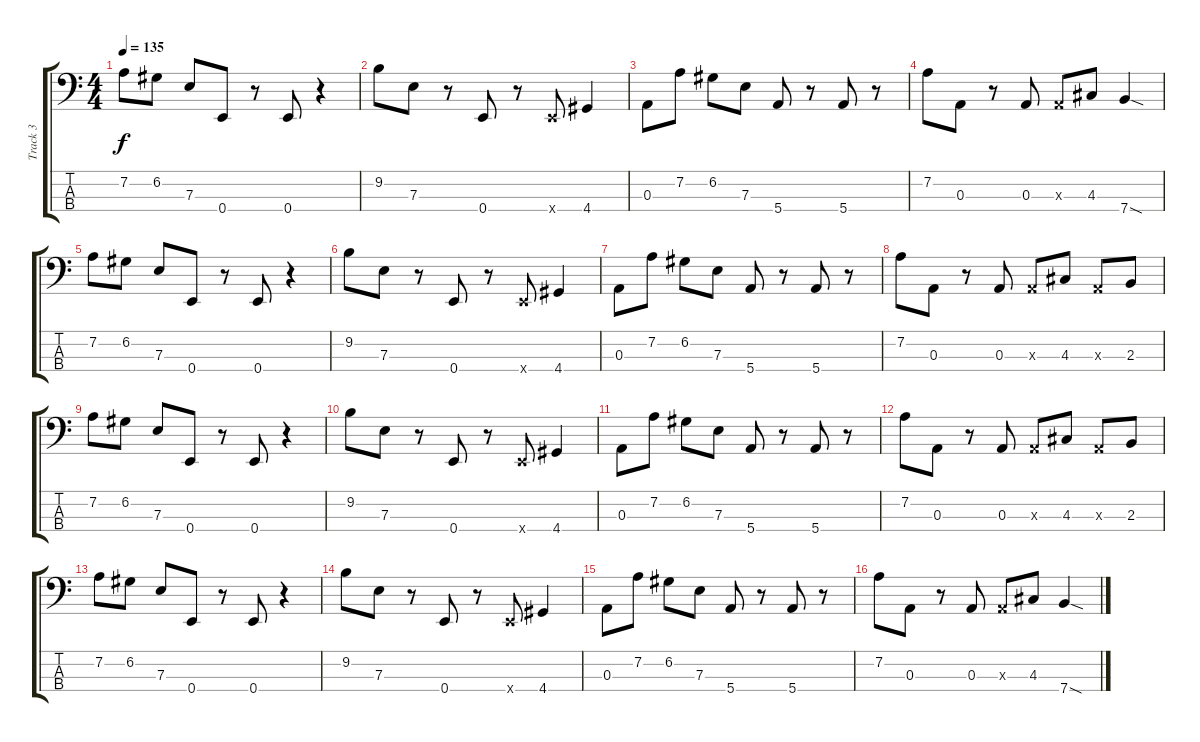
\track ("Track 3" "Track 3") {instrument electricbassfinger}
\staff {score tabs}
\tuning (G2 D2 A1 E1) {hide}
\ts (4 4)
\tempo 135
\clef f4
\ks c
7.2.8{dy f} 6.2.8 7.3.8 0.4.8 r.8 0.4.8 r.4 |
9.2.8 7.3.8 r.8 0.4.8 r.8 0.4{x}.8 4.4.4 |
0.3.8 7.2.8 6.2.8 7.3.8 5.4.8 r.8 5.4.8 r.8 |
7.2.8 0.3.8 r.8 0.3.8 0.3{x}.8 4.3.8 7.4{sod}.4 |
7.2.8 6.2.8 7.3.8 0.4.8 r.8 0.4.8 r.4 |
9.2.8 7.3.8 r.8 0.4.8 r.8 0.4{x}.8 4.4.4 |
0.3.8 7.2.8 6.2.8 7.3.8 5.4.8 r.8 5.4.8 r.8 |
7.2.8 0.3.8 r.8 0.3.8 0.3{x}.8 4.3.8 0.3{x}.8 2.3.8 |
7.2.8 6.2.8 7.3.8 0.4.8 r.8 0.4.8 r.4 |
9.2.8 7.3.8 r.8 0.4.8 r.8 0.4{x}.8 4.4.4 |
0.3.8 7.2.8 6.2.8 7.3.8 5.4.8 r.8 5.4.8 r.8 |
7.2.8 0.3.8 r.8 0.3.8 0.3{x}.8 4.3.8 0.3{x}.8 2.3.8 |
7.2.8 6.2.8 7.3.8 0.4.8 r.8 0.4.8 r.4 |
9.2.8 7.3.8 r.8 0.4.8 r.8 0.4{x}.8 4.4.4 |
0.3.8 7.2.8 6.2.8 7.3.8 5.4.8 r.8 5.4.8 r.8 |
7.2.8 0.3.8 r.8 0.3.8 0.3{x}.8 4.3.8 7.4{sod}.4
